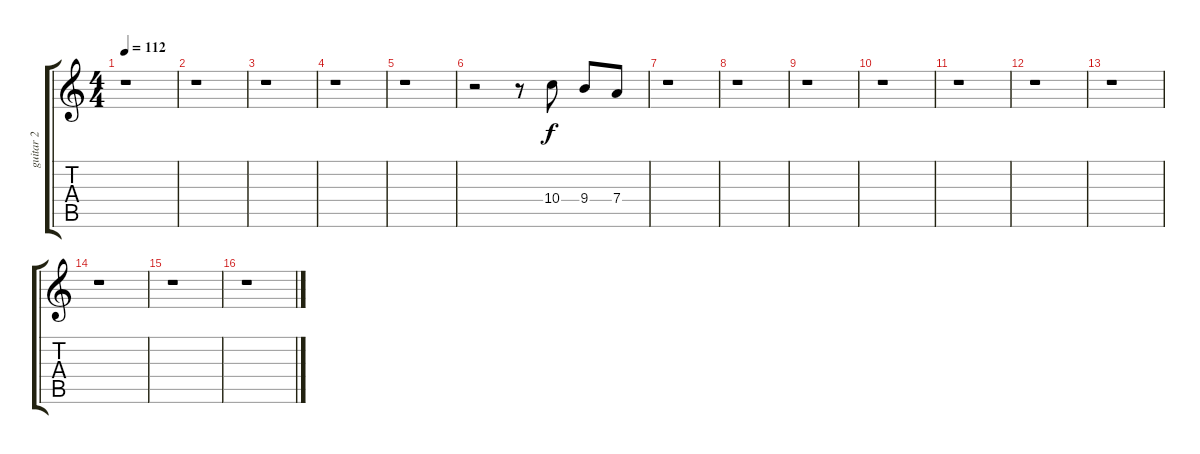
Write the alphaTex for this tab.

\track ("guitar 2" "guitar 2") {instrument electricguitarclean}
\staff {score tabs}
\tuning (E4 B3 G3 D3 A2 E2) {hide}
\ts (4 4)
\tempo 112
\clef g2
\ks c
r.1{dy f instrument electricguitarclean} |
r.1 |
r.1 |
r.1 |
r.1 |
r.2{instrument electricguitarmuted} r.8 10.4.8 9.4.8 7.4.8 |
r.1 |
r.1 |
r.1 |
r.1 |
r.1 |
r.1 |
r.1 |
r.1 |
r.1 |
r.1
